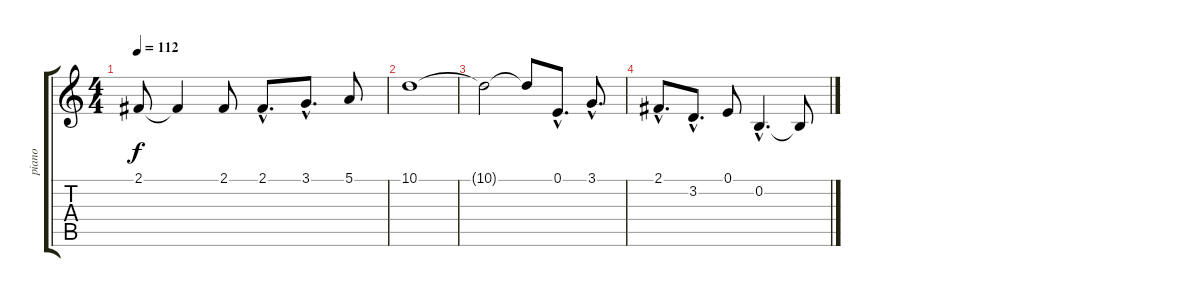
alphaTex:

\track ("piano" "piano") {instrument acousticgrandpiano}
\staff {score tabs}
\tuning (E4 B3 G3 D3 A2 E2) {hide}
\ts (4 4)
\tempo 112
\clef g2
\ks c
2.1{t}.8{dy f} 2.1{t}.4 2.1.8 2.1{hac}.8{d} 3.1{hac}.8{d} 5.1.8 |
10.1.1 |
10.1{t}.2 10.1{t}.8 0.1{hac}.8{d} 3.1{hac}.8{d} |
2.1{hac}.8{d} 3.2{hac}.8{d} 0.1.8 0.2{hac}.4{d} 0.2{t}.8
